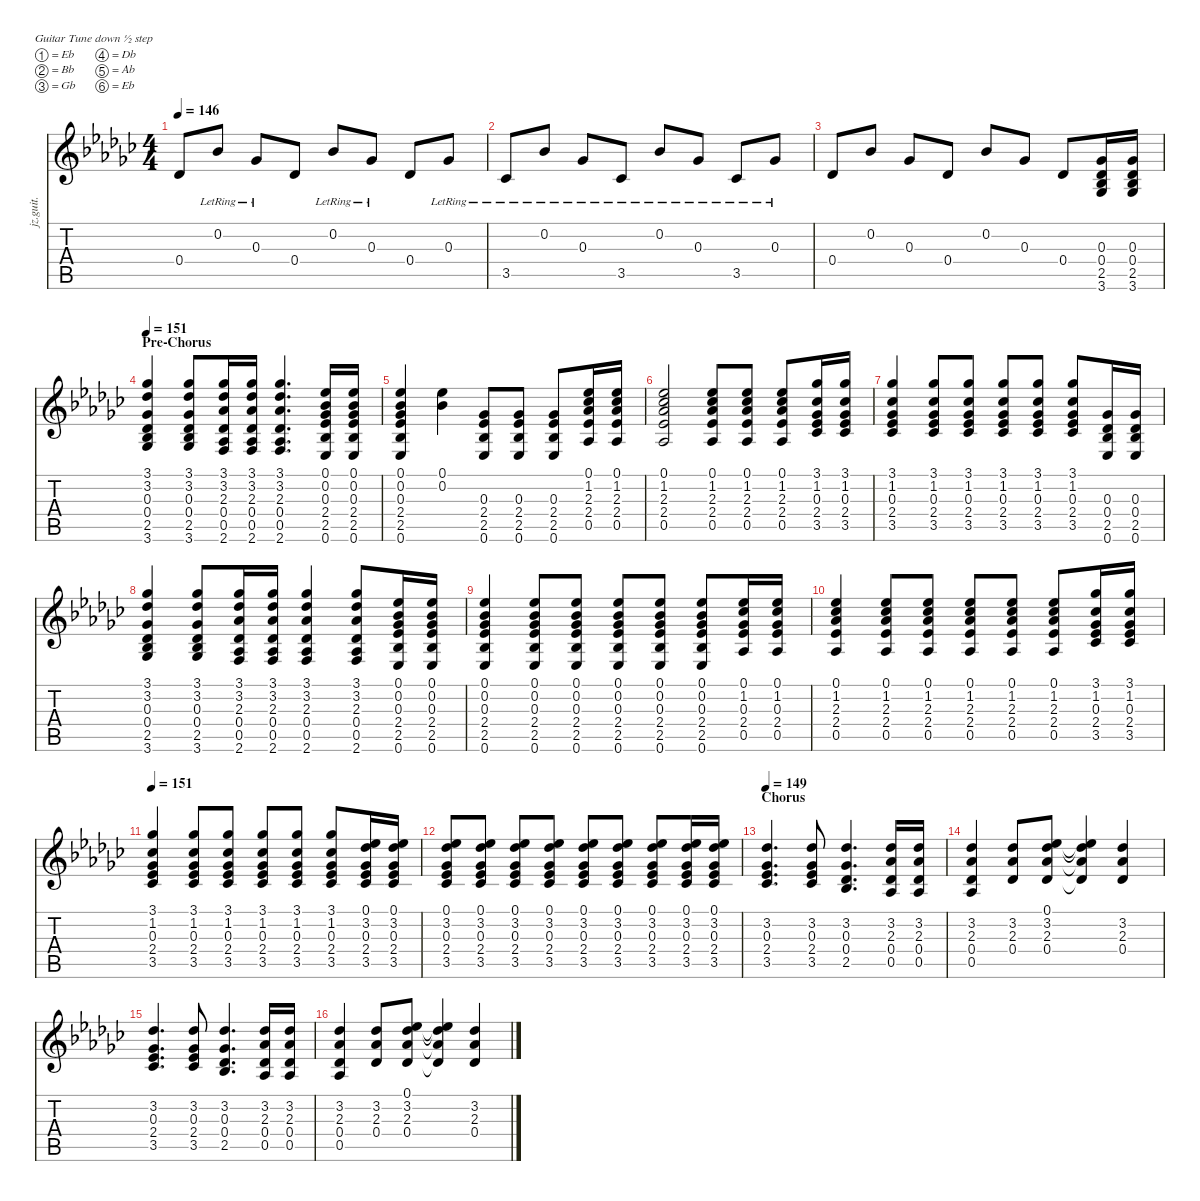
\defaultSystemsLayout 4
\hideDynamics
\bracketExtendMode nobrackets
\otherSystemsTrackNameOrientation horizontal
\track ("Guitar (Billy)" "jz.guit.") {defaultSystemsLayout 4 instrument electricguitarjazz}
\staff {score tabs}
\tuning (Eb4 Bb3 Gb3 Db3 Ab2 Eb2)
\ts (4 4)
\tempo 146
\clef g2
\ks gb
0.4{acc b}.8{dy f beam Up} 0.2{lr acc b}.8{beam Up} 0.3{lr acc b}.8{beam Up} 0.4{acc b}.8{beam Up} 0.2{lr acc b}.8{beam Up} 0.3{lr acc b}.8{beam Up} 0.4{acc b}.8{beam Up} 0.3{lr acc b}.8{beam Up} |
3.5{lr acc b}.8{beam Up} 0.2{lr acc b}.8{beam Up} 0.3{lr acc b}.8{beam Up} 3.5{lr acc b}.8{beam Up} 0.2{lr acc b}.8{beam Up} 0.3{lr acc b}.8{beam Up} 3.5{lr acc b}.8{beam Up} 0.3{lr acc b}.8{beam Up} |
0.4{acc b}.8{beam Up} 0.2{acc b}.8{beam Up} 0.3{acc b}.8{beam Up} 0.4{acc b}.8{beam Up} 0.2{acc b}.8{beam Up} 0.3{acc b}.8{beam Up} 0.4{acc b}.8{beam Up} (0.3{acc b} 0.4{acc b} 2.5{acc b} 3.6{acc b}).16{beam Up} (0.3{acc b} 0.4{acc b} 2.5{acc b} 3.6{acc b}).16{beam Up} |
\section ("" "Pre-Chorus")
\tempo 151
(3.1{acc b} 3.2{acc b} 0.3{acc b} 0.4{acc b} 2.5{acc b} 3.6{acc b}).4{beam Up} (3.1{acc b} 3.2{acc b} 0.3{acc b} 0.4{acc b} 2.5{acc b} 3.6{acc b}).8{beam Up} (3.1{acc b} 3.2{acc b} 2.3{acc b} 0.4{acc b} 0.5{acc b} 2.6{acc forcenatural}).16{beam Up} (3.1{acc b} 3.2{acc b} 2.3{acc b} 0.4{acc b} 0.5{acc b} 2.6{acc forcenatural}).16{beam Up} (3.1{acc b} 3.2{acc b} 2.3{acc b} 0.4{acc b} 0.5{acc b} 2.6{acc forcenatural}).4{d beam Up} (0.1{acc b} 0.2{acc b} 0.3{acc b} 2.4{acc b} 2.5{acc b} 0.6{acc b}).16{beam Up} (0.1{acc b} 0.2{acc b} 0.3{acc b} 2.4{acc b} 2.5{acc b} 0.6{acc b}).16{beam Up} |
(0.1{acc b} 0.2{acc b} 0.3{acc b} 2.4{acc b} 2.5{acc b} 0.6{acc b}).4{beam Up} (0.1{acc b} 0.2{acc b}).4{beam Down} (0.3{acc b} 2.4{acc b} 2.5{acc b} 0.6{acc b}).8{beam Up} (0.3{acc b} 2.4{acc b} 2.5{acc b} 0.6{acc b}).8{beam Up} (0.3{acc b} 2.4{acc b} 2.5{acc b} 0.6{acc b}).8{beam Up} (0.1{acc b} 1.2{acc b} 2.3{acc b} 2.4{acc b} 0.5{acc b}).16{beam Up} (0.1{acc b} 1.2{acc b} 2.3{acc b} 2.4{acc b} 0.5{acc b}).16{beam Up} |
(0.1{acc b} 1.2{acc b} 2.3{acc b} 2.4{acc b} 0.5{acc b}).2{beam Up} (0.1{acc b} 1.2{acc b} 2.3{acc b} 2.4{acc b} 0.5{acc b}).8{beam Up} (0.1{acc b} 1.2{acc b} 2.3{acc b} 2.4{acc b} 0.5{acc b}).8{beam Up} (0.1{acc b} 1.2{acc b} 2.3{acc b} 2.4{acc b} 0.5{acc b}).8{beam Up} (3.1{acc b} 1.2{acc b} 0.3{acc b} 2.4{acc b} 3.5{acc b}).16{beam Up} (3.1{acc b} 1.2{acc b} 0.3{acc b} 2.4{acc b} 3.5{acc b}).16{beam Up} |
(3.1{acc b} 1.2{acc b} 0.3{acc b} 2.4{acc b} 3.5{acc b}).4{beam Up} (3.1{acc b} 1.2{acc b} 0.3{acc b} 2.4{acc b} 3.5{acc b}).8{beam Up} (3.1{acc b} 1.2{acc b} 0.3{acc b} 2.4{acc b} 3.5{acc b}).8{beam Up} (3.1{acc b} 1.2{acc b} 0.3{acc b} 2.4{acc b} 3.5{acc b}).8{beam Up} (3.1{acc b} 1.2{acc b} 0.3{acc b} 2.4{acc b} 3.5{acc b}).8{beam Up} (3.1{acc b} 1.2{acc b} 0.3{acc b} 2.4{acc b} 3.5{acc b}).8{beam Up} (0.3{acc b} 0.4{acc b} 2.5{acc b} 0.6{acc b}).16{beam Up} (0.3{acc b} 0.4{acc b} 2.5{acc b} 0.6{acc b}).16{beam Up} |
(3.1{acc b} 3.2{acc b} 0.3{acc b} 0.4{acc b} 2.5{acc b} 3.6{acc b}).4{beam Up} (3.1{acc b} 3.2{acc b} 0.3{acc b} 0.4{acc b} 2.5{acc b} 3.6{acc b}).8{beam Up} (3.1{acc b} 3.2{acc b} 2.3{acc b} 0.4{acc b} 0.5{acc b} 2.6{acc forcenatural}).16{beam Up} (3.1{acc b} 3.2{acc b} 2.3{acc b} 0.4{acc b} 0.5{acc b} 2.6{acc forcenatural}).16{beam Up} (3.1{acc b} 3.2{acc b} 2.3{acc b} 0.4{acc b} 0.5{acc b} 2.6{acc forcenatural}).4{beam Up} (3.1{acc b} 3.2{acc b} 2.3{acc b} 0.4{acc b} 0.5{acc b} 2.6{acc forcenatural}).8{beam Up} (0.1{acc b} 0.2{acc b} 0.3{acc b} 2.4{acc b} 2.5{acc b} 0.6{acc b}).16{beam Up} (0.1{acc b} 0.2{acc b} 0.3{acc b} 2.4{acc b} 2.5{acc b} 0.6{acc b}).16{beam Up} |
(0.1{acc b} 0.2{acc b} 0.3{acc b} 2.4{acc b} 2.5{acc b} 0.6{acc b}).4{beam Up} (0.1{acc b} 0.2{acc b} 0.3{acc b} 2.4{acc b} 2.5{acc b} 0.6{acc b}).8{beam Up} (0.1{acc b} 0.2{acc b} 0.3{acc b} 2.4{acc b} 2.5{acc b} 0.6{acc b}).8{beam Up} (0.1{acc b} 0.2{acc b} 0.3{acc b} 2.4{acc b} 2.5{acc b} 0.6{acc b}).8{beam Up} (0.1{acc b} 0.2{acc b} 0.3{acc b} 2.4{acc b} 2.5{acc b} 0.6{acc b}).8{beam Up} (0.1{acc b} 0.2{acc b} 0.3{acc b} 2.4{acc b} 2.5{acc b} 0.6{acc b}).8{beam Up} (0.1{acc b} 1.2{acc b} 0.3{acc b} 2.4{acc b} 0.5{acc b}).16{beam Up} (0.1{acc b} 1.2{acc b} 0.3{acc b} 2.4{acc b} 0.5{acc b}).16{beam Up} |
(0.1{acc b} 1.2{acc b} 2.3{acc b} 2.4{acc b} 0.5{acc b}).4{beam Up} (0.1{acc b} 1.2{acc b} 2.3{acc b} 2.4{acc b} 0.5{acc b}).8{beam Up} (0.1{acc b} 1.2{acc b} 2.3{acc b} 2.4{acc b} 0.5{acc b}).8{beam Up} (0.1{acc b} 1.2{acc b} 2.3{acc b} 2.4{acc b} 0.5{acc b}).8{beam Up} (0.1{acc b} 1.2{acc b} 2.3{acc b} 2.4{acc b} 0.5{acc b}).8{beam Up} (0.1{acc b} 1.2{acc b} 2.3{acc b} 2.4{acc b} 0.5{acc b}).8{beam Up} (3.1{acc b} 1.2{acc b} 0.3{acc b} 2.4{acc b} 3.5{acc b}).16{beam Up} (3.1{acc b} 1.2{acc b} 0.3{acc b} 2.4{acc b} 3.5{acc b}).16{beam Up} |
\tempo 151
(3.1{acc b} 1.2{acc b} 0.3{acc b} 2.4{acc b} 3.5{acc b}).4{beam Up} (3.1{acc b} 1.2{acc b} 0.3{acc b} 2.4{acc b} 3.5{acc b}).8{beam Up} (3.1{acc b} 1.2{acc b} 0.3{acc b} 2.4{acc b} 3.5{acc b}).8{beam Up} (3.1{acc b} 1.2{acc b} 0.3{acc b} 2.4{acc b} 3.5{acc b}).8{beam Up} (3.1{acc b} 1.2{acc b} 0.3{acc b} 2.4{acc b} 3.5{acc b}).8{beam Up} (3.1{acc b} 1.2{acc b} 0.3{acc b} 2.4{acc b} 3.5{acc b}).8{beam Up} (0.1{acc b} 3.2{acc b} 0.3{acc b} 2.4{acc b} 3.5{acc b}).16{beam Up} (0.1{acc b} 3.2{acc b} 0.3{acc b} 2.4{acc b} 3.5{acc b}).16{beam Up} |
(0.1{acc b} 3.2{acc b} 0.3{acc b} 2.4{acc b} 3.5{acc b}).8{beam Up} (0.1{acc b} 3.2{acc b} 0.3{acc b} 2.4{acc b} 3.5{acc b}).8{beam Up} (0.1{acc b} 3.2{acc b} 0.3{acc b} 2.4{acc b} 3.5{acc b}).8{beam Up} (0.1{acc b} 3.2{acc b} 0.3{acc b} 2.4{acc b} 3.5{acc b}).8{beam Up} (0.1{acc b} 3.2{acc b} 0.3{acc b} 2.4{acc b} 3.5{acc b}).8{beam Up} (0.1{acc b} 3.2{acc b} 0.3{acc b} 2.4{acc b} 3.5{acc b}).8{beam Up} (0.1{acc b} 3.2{acc b} 0.3{acc b} 2.4{acc b} 3.5{acc b}).8{beam Up} (0.1{acc b} 3.2{acc b} 0.3{acc b} 2.4{acc b} 3.5{acc b}).16{beam Up} (0.1{acc b} 3.2{acc b} 0.3{acc b} 2.4{acc b} 3.5{acc b}).16{beam Up} |
\section ("" "Chorus")
\tempo 149
(3.2{acc b} 0.3{acc b} 2.4{acc b} 3.5{acc b}).4{d beam Up} (3.2{acc b} 0.3{acc b} 2.4{acc b} 3.5{acc b}).8{beam Up} (3.2{acc b} 0.3{acc b} 0.4{acc b} 2.5{acc b}).4{d beam Up} (3.2{acc b} 2.3{acc b} 0.4{acc b} 0.5{acc b}).16{beam Up} (3.2{acc b} 2.3{acc b} 0.4{acc b} 0.5{acc b}).16{beam Up} |
(3.2{acc b} 2.3{acc b} 0.4{acc b} 0.5{acc b}).4{beam Up} (3.2{acc b} 2.3{acc b} 0.4{acc b}).8{beam Up} (0.1{acc b} 3.2{acc b} 2.3{acc b} 0.4{acc b}).8{beam Up} (0.1{t acc b} 3.2{t acc b} 2.3{t acc b} 0.4{t acc b}).4{beam Up} (3.2{acc b} 2.3{acc b} 0.4{acc b}).4{beam Up} |
(3.2{acc b} 0.3{acc b} 2.4{acc b} 3.5{acc b}).4{d beam Up} (3.2{acc b} 0.3{acc b} 2.4{acc b} 3.5{acc b}).8{beam Up} (3.2{acc b} 0.3{acc b} 0.4{acc b} 2.5{acc b}).4{d beam Up} (3.2{acc b} 2.3{acc b} 0.4{acc b} 0.5{acc b}).16{beam Up} (3.2{acc b} 2.3{acc b} 0.4{acc b} 0.5{acc b}).16{beam Up} |
(3.2{acc b} 2.3{acc b} 0.4{acc b} 0.5{acc b}).4{beam Up} (3.2{acc b} 2.3{acc b} 0.4{acc b}).8{beam Up} (0.1{acc b} 3.2{acc b} 2.3{acc b} 0.4{acc b}).8{beam Up} (0.1{t acc b} 3.2{t acc b} 2.3{t acc b} 0.4{t acc b}).4{beam Up} (3.2{acc b} 2.3{acc b} 0.4{acc b}).4{beam Up}
